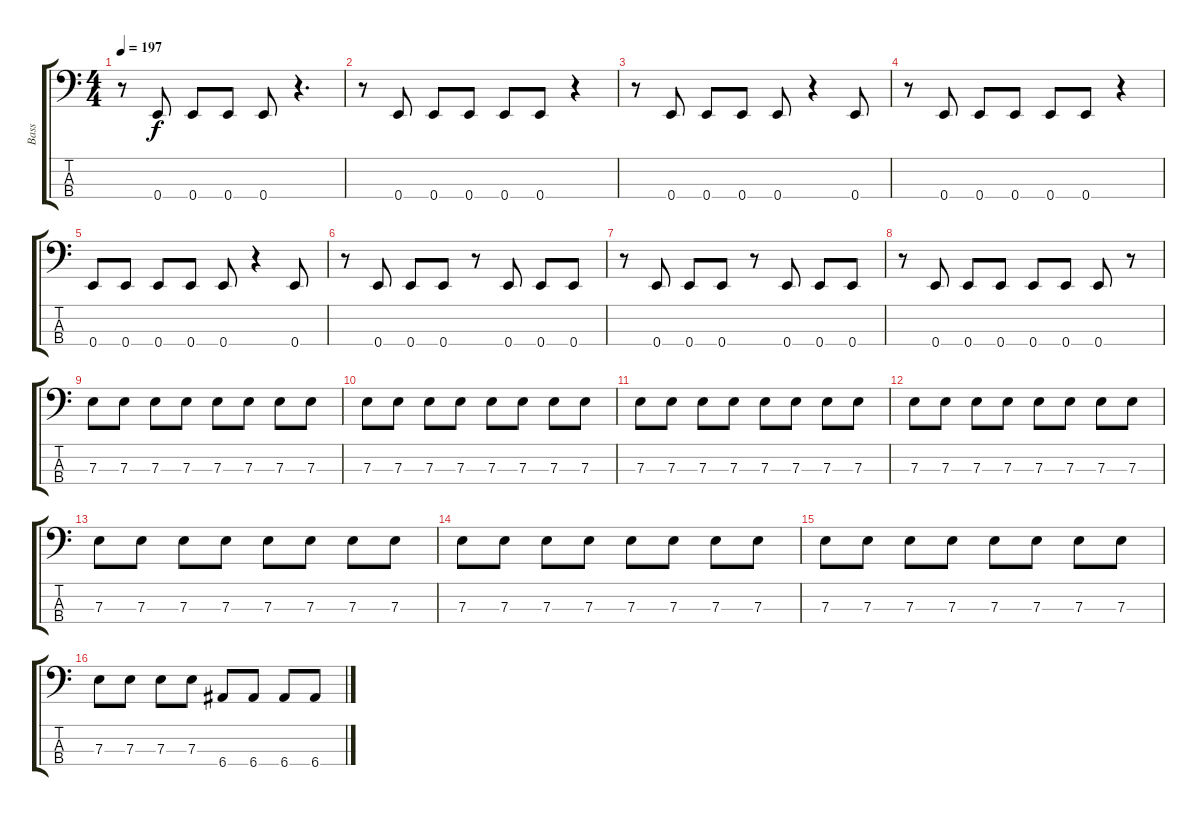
\track ("Bass" "Bass") {instrument electricbassfinger}
\staff {score tabs}
\tuning (G2 D2 A1 E1) {hide}
\ts (4 4)
\tempo 197
\clef f4
\ks c
r.8{dy f} 0.4.8 0.4.8 0.4.8 0.4.8 r.4{d} |
r.8 0.4.8 0.4.8 0.4.8 0.4.8 0.4.8 r.4 |
r.8 0.4.8 0.4.8 0.4.8 0.4.8 r.4 0.4.8 |
r.8 0.4.8 0.4.8 0.4.8 0.4.8 0.4.8 r.4 |
0.4.8 0.4.8 0.4.8 0.4.8 0.4.8 r.4 0.4.8 |
r.8 0.4.8 0.4.8 0.4.8 r.8 0.4.8 0.4.8 0.4.8 |
r.8 0.4.8 0.4.8 0.4.8 r.8 0.4.8 0.4.8 0.4.8 |
r.8 0.4.8 0.4.8 0.4.8 0.4.8 0.4.8 0.4.8 r.8 |
7.3.8 7.3.8 7.3.8 7.3.8 7.3.8 7.3.8 7.3.8 7.3.8 |
7.3.8 7.3.8 7.3.8 7.3.8 7.3.8 7.3.8 7.3.8 7.3.8 |
7.3.8 7.3.8 7.3.8 7.3.8 7.3.8 7.3.8 7.3.8 7.3.8 |
7.3.8 7.3.8 7.3.8 7.3.8 7.3.8 7.3.8 7.3.8 7.3.8 |
7.3.8 7.3.8 7.3.8 7.3.8 7.3.8 7.3.8 7.3.8 7.3.8 |
7.3.8 7.3.8 7.3.8 7.3.8 7.3.8 7.3.8 7.3.8 7.3.8 |
7.3.8 7.3.8 7.3.8 7.3.8 7.3.8 7.3.8 7.3.8 7.3.8 |
7.3.8 7.3.8 7.3.8 7.3.8 6.4.8 6.4.8 6.4.8 6.4.8
